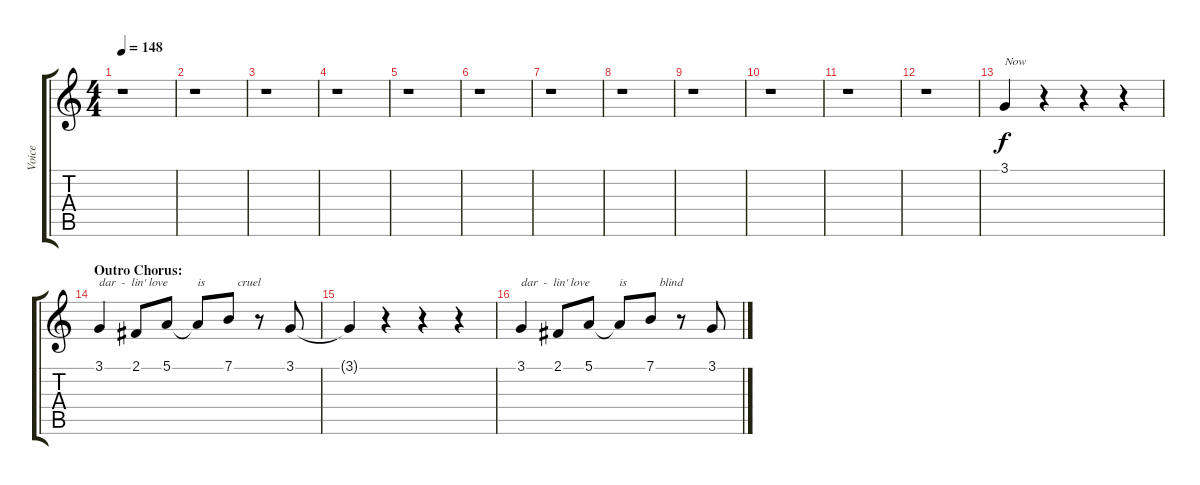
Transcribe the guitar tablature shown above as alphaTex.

\track ("Voice" "Voice") {instrument violin}
\staff {score tabs}
\tuning (E4 B3 G3 D3 A2 E2) {hide}
\ts (4 4)
\tempo 148
\clef g2
\ks c
r.1{dy f} |
r.1 |
r.1 |
r.1 |
r.1 |
r.1 |
r.1 |
r.1 |
r.1 |
r.1 |
r.1 |
r.1 |
3.1.4{txt "Now"} r.4 r.4 r.4 |
\section ("" "Outro Chorus:")
3.1.4{txt "dar  -  lin' love          is           cruel"} 2.1.8 5.1.8 5.1{t}.8 7.1.8 r.8 3.1.8 |
3.1{t}.4 r.4 r.4 r.4 |
3.1.4{txt "dar  -  lin' love          is           blind "} 2.1.8 5.1.8 5.1{t}.8 7.1.8 r.8 3.1.8
